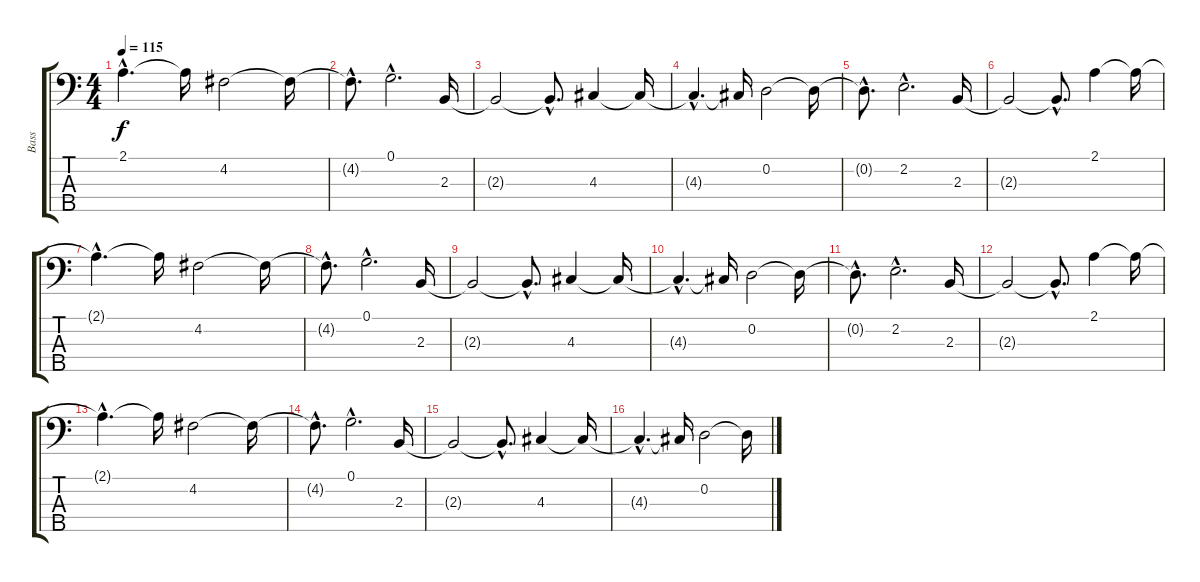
\track ("Bass" "Bass") {instrument electricbassfinger}
\staff {score tabs}
\tuning (G2 D2 A1 E1 B0) {hide}
\ts (4 4)
\tempo 115
\clef f4
\ks c
2.1{hac t}.4{d dy f} 2.1{t}.16 4.2.2 4.2{t}.16 |
4.2{hac t}.8{d} 0.1{hac}.2{d} 2.3.16 |
2.3{t}.2 2.3{hac t}.8{d} 4.3.4 4.3{t}.16 |
4.3{hac t}.4{d} 4.3{t}.16 0.2.2 0.2{t}.16 |
0.2{hac t}.8{d} 2.2{hac}.2{d} 2.3.16 |
2.3{t}.2 2.3{hac t}.8{d} 2.1.4 2.1{t}.16 |
2.1{hac t}.4{d} 2.1{t}.16 4.2.2 4.2{t}.16 |
4.2{hac t}.8{d} 0.1{hac}.2{d} 2.3.16 |
2.3{t}.2 2.3{hac t}.8{d} 4.3.4 4.3{t}.16 |
4.3{hac t}.4{d} 4.3{t}.16 0.2.2 0.2{t}.16 |
0.2{hac t}.8{d} 2.2{hac}.2{d} 2.3.16 |
2.3{t}.2 2.3{hac t}.8{d} 2.1.4 2.1{t}.16 |
2.1{hac t}.4{d} 2.1{t}.16 4.2.2 4.2{t}.16 |
4.2{hac t}.8{d} 0.1{hac}.2{d} 2.3.16 |
2.3{t}.2 2.3{hac t}.8{d} 4.3.4 4.3{t}.16 |
4.3{hac t}.4{d} 4.3{t}.16 0.2.2 0.2{t}.16
